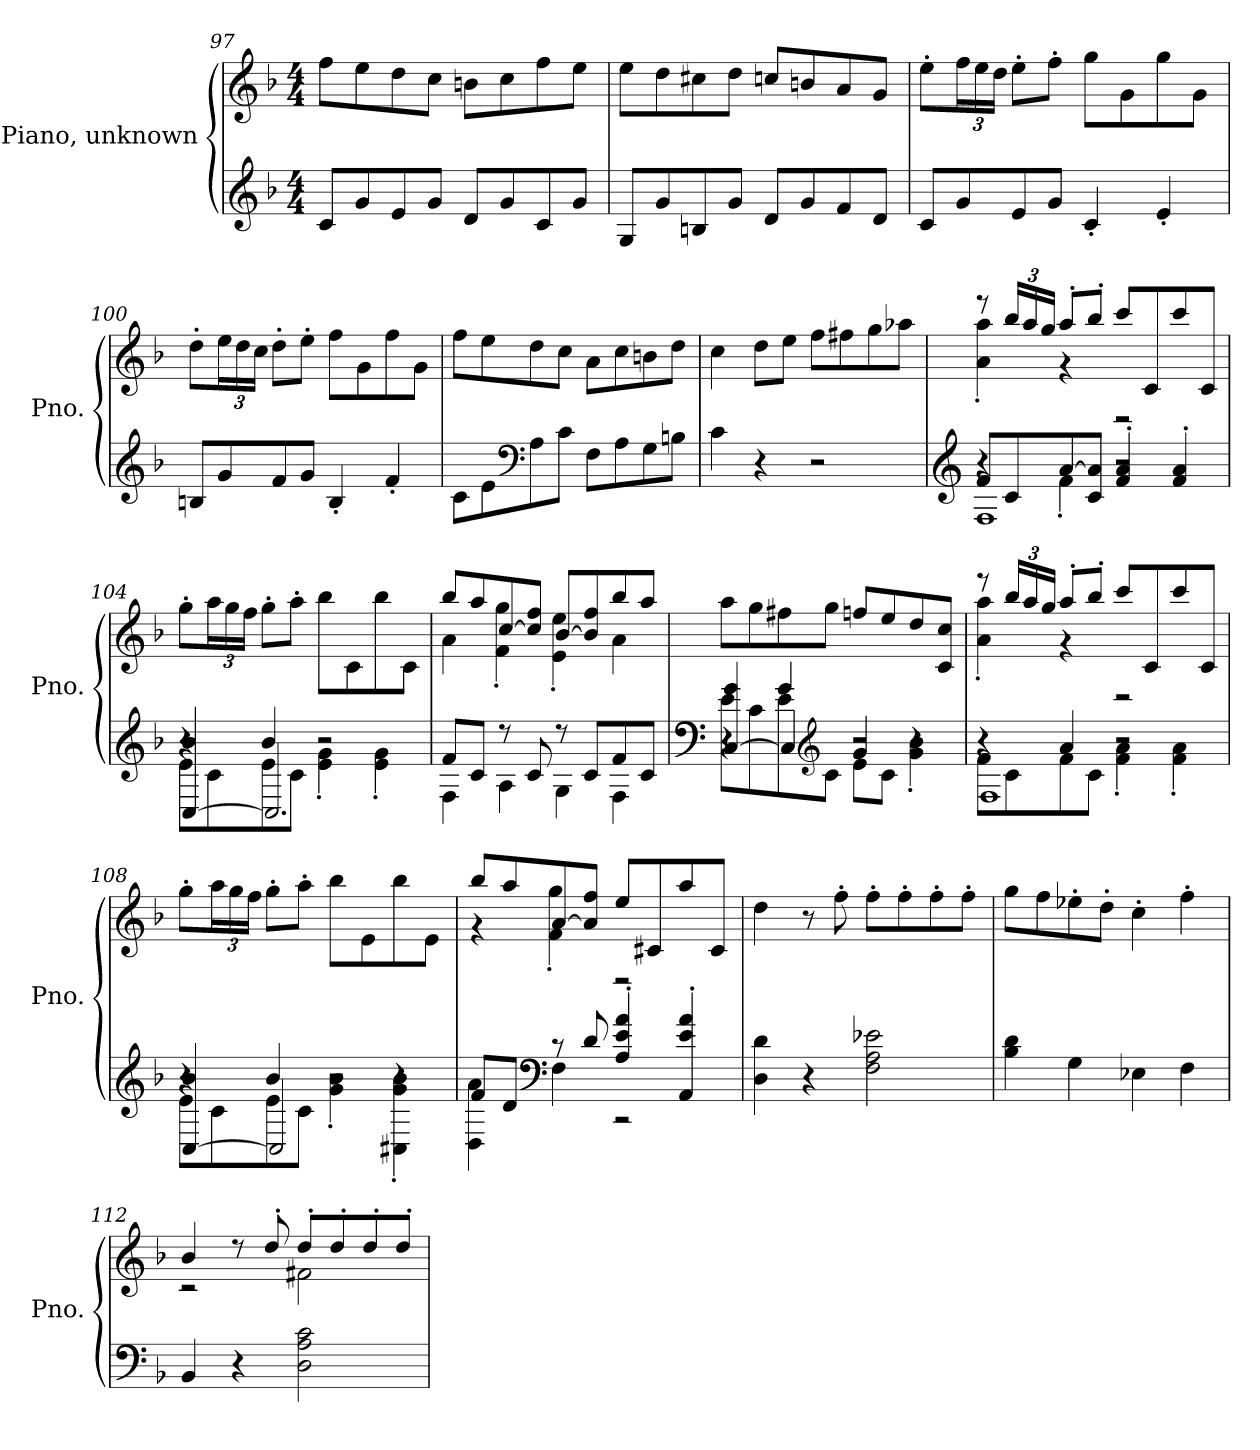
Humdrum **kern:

**kern	**kern
*part1	*part1
*staff2	*staff1
*I"Piano, unknown	*
*I'Pno.	*
*clefG2	*clefG2
*k[b-]	*k[b-]
*M4/4	*M4/4
=97	=97
8c/L	8ff\L
8g/	8ee\
8e/	8dd\
8g/J	8cc\J
8d/L	8bn\L
8g/	8cc\
8c/	8ff\
8g/J	8ee\J
=98	=98
8G/L	8ee\L
8g/	8dd\
8Bn/	8cc#X\
8g/J	8dd\J
8d/L	8ccn/L
8g/	8bn/
8f/	8a/
8d/J	8g/J
!!LO:LB:g=z
=99	=99
8c/L	8ee'\L
*	*Xbrackettup
8g/	24ff\L
.	24ee\
.	24dd\JJ
8e/	8ee'\L
8g/J	8ff'\J
4c'/	8gg\L
.	8g\
4e'/	8gg\
.	8g\J
=100	=100
8Bn/L	8dd'\L
8g/	24ee\L
.	24dd\
.	24cc\JJ
8f/	8dd'\L
8g/J	8ee'\J
4B'/	8ff\L
.	8g\
4f'/	8ff\
.	8g\J
=101	=101
8c\L	8ff\L
8e\	8ee\
*clefF4	*
8A\	8dd\
8c\J	8cc\J
8F\L	8a\L
8A\	8cc\
8G\	8bn\
8Bn\J	8dd\J
=102	=102
4c\	4cc\
4r	8dd\L
.	8ee\J
2r	8ff\L
.	8ff#X\
.	8gg\
.	8aa-X\J
!!LO:LB:g=z
=103	=103
*clefG2	*
*^	*^
*	*^	*	*
8f/L	4r	1F	8r	4a\' 4aa\'
8c/	.	.	24bb-/LL	.
.	.	.	24aa/	.
.	.	.	24gg/JJ	.
[8a/	4f'\	.	8aa'/L	4r
8c/ 8a/]J	.	.	8bb-'/J	.
4f/' 4a/'	2r	.	8ccc/L	2r
.	.	.	8c/	.
4f/' 4a/'	.	.	8ccc/	.
.	.	.	8c/J	.
*	*	*	*v	*v
=104	=104	=104	=104
4r	8e\L	[4C/ 4b-/	8gg'\L
.	8c\	.	24aa\L
.	.	.	24gg\
.	.	.	24ff\JJ
4b-/	8e\	2.C/]	8gg'\L
.	8c\J	.	8aa'\J
2r	4e\' 4g\'	.	8bb-\L
.	.	.	8c\
.	4e\' 4g\'	.	8bb-\
.	.	.	8c\J
*	*v	*v	*
=105	=105	=105
*	*	*^
8f/L	4F\	8bb-/L	4a\
8c/J	.	8aa/	.
8r	4A\	[8cc/	4f\' 4gg\'
8c/	.	8cc/] 8ff/J	.
8r	4G\	[8b-/L	4e\' 4ee\'
8c/L	.	8b-/] 8ff/	.
8f/	4F\	8bb-/	4a\
8c/J	.	8aa/J	.
*v	*v	*	*
*	*v	*v
!!LO:LB:g=z
=106	=106
*clefF4	*
*^	*
*	*^	*
4r	8e\L	[4C/ 4g/	8aa\L
.	8c\	.	8gg\
4g/	8e\	4C/]	8ff#X\
*clefG2	*	*	*
.	8c\J	.	8gg\J
4g/	8e\L	2r	8ffn/L
.	8c\J	.	8ee/
4r	4g\' 4b-\'	.	8dd/
.	.	.	8c/ 8cc/J
=107	=107	=107	=107
*	*	*	*^
4r	8f\L	1F	8r	4a\' 4aa\'
.	8c\	.	24bb-/LL	.
.	.	.	24aa/	.
.	.	.	24gg/JJ	.
4a/	8f\	.	8aa'/L	4r
.	8c\J	.	8bb-'/J	.
2r	4f\' 4a\'	.	8ccc/L	2r
.	.	.	8c/	.
.	4f\' 4a\'	.	8ccc/	.
.	.	.	8c/J	.
*	*	*	*v	*v
=108	=108	=108	=108
4r	8e\L	[4C/ 4b-/	8gg'\L
.	8c\	.	24aa\L
.	.	.	24gg\
.	.	.	24ff\JJ
4b-/	8e\	2C/]	8gg'\L
.	8c\J	.	8aa'\J
2r	4g\' 4b-\'	.	8bb-\L
.	.	.	8e\
.	4C#X\' 4g\' 4b-\'	4r	8bb-\
.	.	.	8e\J
*	*v	*v	*
!!LO:PB:g=z
=109	=109	=109
*	*	*^
8f/L	4D\ 4a\	8bb-/L	4r
8d/J	.	8aa/	.
*clefF4	*	*	*
8r	4F\	[8a/	4f\' 4gg\'
8d/	.	8a/] 8ff/J	.
4A/' 4e/' 4a/'	2r	8ee/L	2r
.	.	8c#X/	.
4AA/' 4e/' 4a/'	.	8aa/	.
.	.	8c#/J	.
*v	*v	*	*
*	*v	*v
=110	=110
4D\ 4d\	4dd\
4r	8r
.	8ff'\
2F\ 2A\ 2e-X\	8ff'\L
.	8ff'\
.	8ff'\
.	8ff'\J
=111	=111
4B-\ 4d\	8gg\L
.	8ff\
4G\	8ee-X'\
.	8dd'\J
4E-X\	4cc'\
4F\	4ff'\
=112	=112
*	*^
4BB-/	4b-/	2r
4r	8r	.
.	8dd'/	.
2D\ 2A\ 2c\	8dd'/L	2f#X\
.	8dd'/	.
.	8dd'/	.
.	8dd'/J	.
*	*v	*v
=	=
*-	*-
